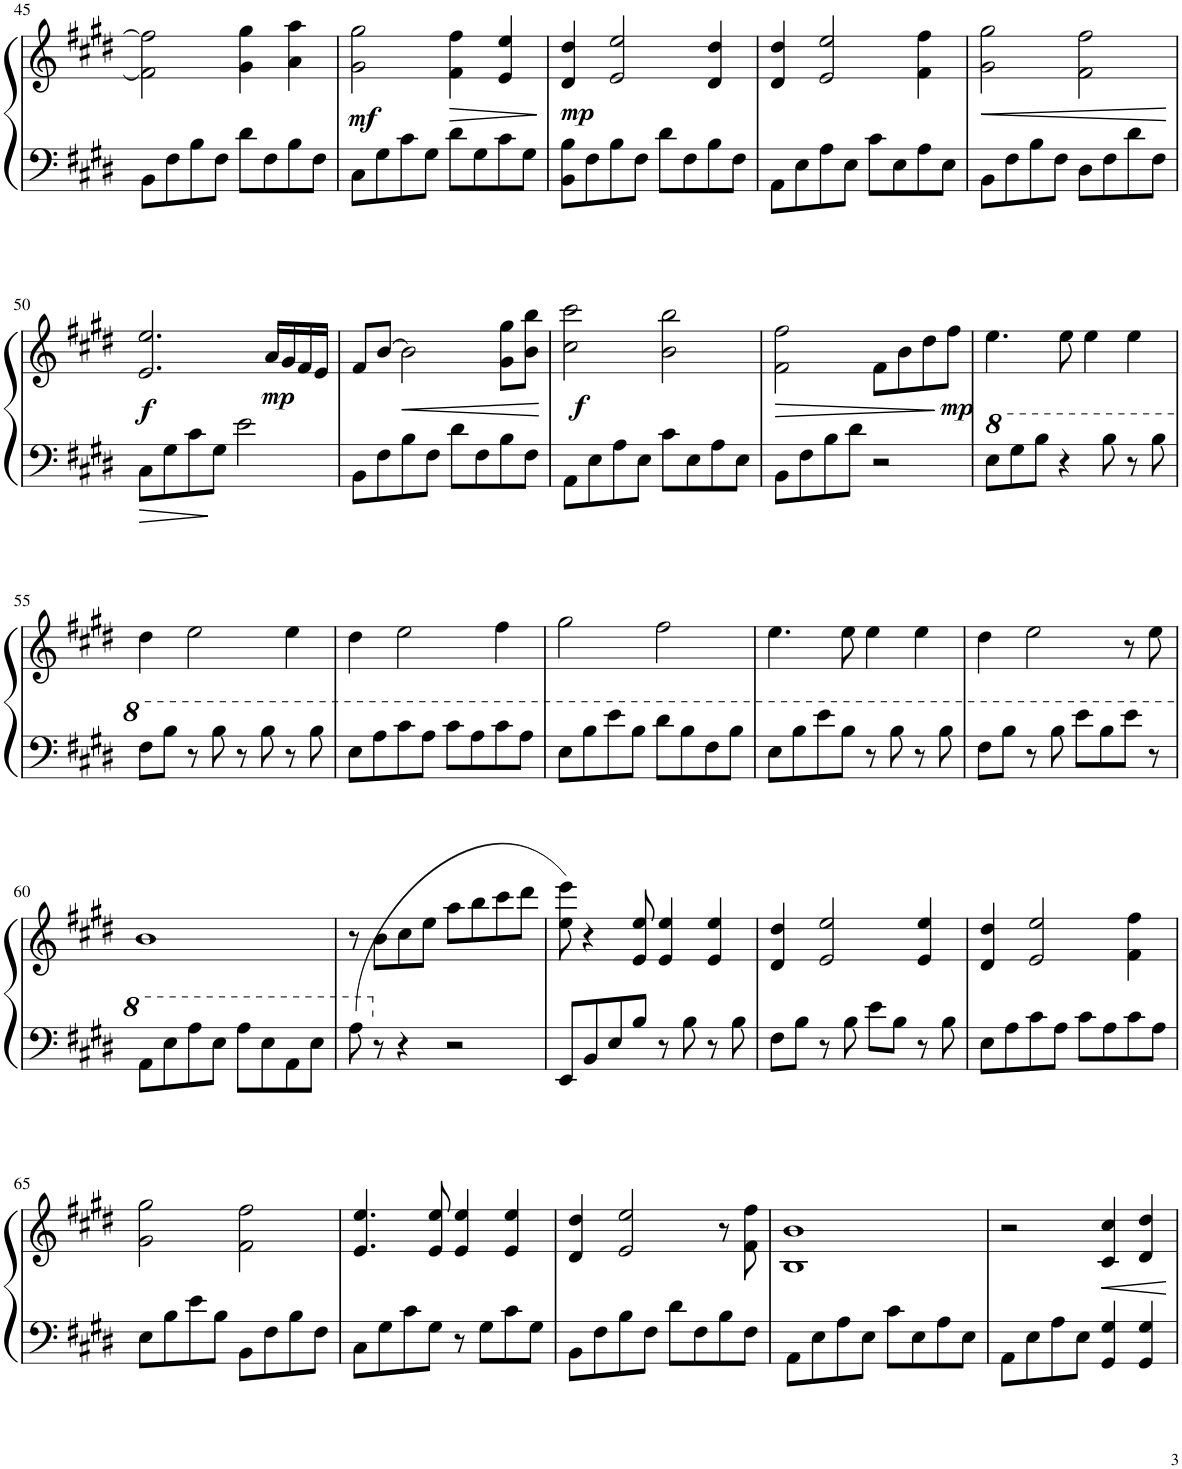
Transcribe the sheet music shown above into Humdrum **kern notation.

**kern	**kern	**dynam
*part1	*part1	*part1
*staff2	*staff1	*staff1/2
*I"Piano	*	*
*I'Pno.	*	*
!!LO:PB:g=z
*clefF4	*clefG2	*
*k[f#c#g#d#]	*k[f#c#g#d#]	*
*M4/4	*M4/4	*
=45	=45	=45
8BB\L	2f#\] 2ff#\]	.
8F#\	.	.
8B\	.	.
8F#\J	.	.
8d#\L	4g#\ 4gg#\	.
8F#\	.	.
8B\	4a\ 4aa\	.
8F#\J	.	.
=46	=46	=46
!	!	!LO:DY:b
8C#\L	2g#\ 2gg#\	mf
8G#\	.	.
8c#\	.	.
8G#\J	.	.
!	!	!LO:HP:b
8d#\L	4f#\ 4ff#\	>
8G#\	.	.
8c#\	4e/ 4ee/	.
8G#\J	.	.
.	.	]
=47	=47	=47
!	!	!LO:DY:b
8BB\ 8B\L	4d#/ 4dd#/	mp
8F#\	.	.
8B\	2e/ 2ee/	.
8F#\J	.	.
8d#\L	.	.
8F#\	.	.
8B\	4d#/ 4dd#/	.
8F#\J	.	.
=48	=48	=48
8AA\L	4d#/ 4dd#/	.
8E\	.	.
8A\	2e/ 2ee/	.
8E\J	.	.
8c#\L	.	.
8E\	.	.
8A\	4f#\ 4ff#\	.
8E\J	.	.
=49	=49	=49
!	!	!LO:HP:b
8BB\L	2g#\ 2gg#\	<
8F#\	.	.
8B\	.	.
8F#\J	.	.
8D#\L	2f#\ 2ff#\	.
8F#\	.	.
8d#\	.	.
8F#\J	.	.
.	.	[
!!LO:LB:g=z
=50	=50	=50
!	!	!LO:DY:b
*	*^	*
8C#\L	2.e/ 2.ee/	2ryy	f
8G#\	.	.	.
8c#\	.	.	.
8G#\J	.	.	.
!	!	!	!LO:DY:b
2e\	.	2ryy	mp
.	16a/LL	.	.
.	16g#/	.	.
.	16f#/	.	.
.	16e/JJ	.	.
*	*v	*v	*
=51	=51	=51
8BB\L	8f#/L	.
8F#\	[8b/J	.
!	!	!LO:HP:b
8B\	2b\]	<
8F#\J	.	.
8d#\L	.	.
8F#\	.	.
8B\	8g#\ 8gg#\L	.
8F#\J	8b\ 8bb\J	.
.	.	[
=52	=52	=52
!	!	!LO:DY:b
8AA\L	2cc#\ 2ccc#\	f
8E\	.	.
8A\	.	.
8E\J	.	.
8c#\L	2b\ 2bb\	.
8E\	.	.
8A\	.	.
8E\J	.	.
=53	=53	=53
!	!	!LO:HP:b
8BB\L	2f#\ 2ff#\	>
8F#\	.	.
8B\	.	.
8d#\J	.	.
2r	8f#\L	.
.	8b\	.
.	8dd#\	.
.	8ff#\J	.
.	.	]
=54	=54	=54
*8va	*	*
!	!	!LO:DY:b
8e\L	4.ee\	mp
8g#\	.	.
8b\J	.	.
4r	8ee\	.
.	4ee\	.
8b\	.	.
8r	4ee\	.
8b\	.	.
!!LO:LB:g=z
=55	=55	=55
8f#\L	4dd#\	.
8b\J	.	.
8r	2ee\	.
8b\	.	.
8r	.	.
8b\	.	.
8r	4ee\	.
8b\	.	.
=56	=56	=56
8e\L	4dd#\	.
8a\	.	.
8cc#\	2ee\	.
8a\J	.	.
8cc#\L	.	.
8a\	.	.
8cc#\	4ff#\	.
8a\J	.	.
=57	=57	=57
8e\L	2gg#\	.
8b\	.	.
8ee\	.	.
8b\J	.	.
8dd#\L	2ff#\	.
8b\	.	.
8f#\	.	.
8b\J	.	.
=58	=58	=58
8e\L	4.ee\	.
8b\	.	.
8ee\	.	.
8b\J	8ee\	.
8r	4ee\	.
8b\	.	.
8r	4ee\	.
8b\	.	.
=59	=59	=59
8f#\L	4dd#\	.
8b\J	.	.
8r	2ee\	.
8b\	.	.
8ee\L	.	.
8b\	.	.
8ee\J	8r	.
8r	8ee\	.
!!LO:LB:g=z
=60	=60	=60
8A\L	1b	.
8e\	.	.
8a\	.	.
8e\J	.	.
8a\L	.	.
8e\	.	.
8A\	.	.
8e\J	.	.
=61	=61	=61
8a\	8r	.
*X8va	*	*
8r	8b\L	.
4r	8cc#\	.
.	8ee\J	.
2r	8aa\L	.
.	8bb\	.
.	8ccc#\	.
.	8ddd#\J	.
=62	=62	=62
8EE/L	8ee\ 8eee\	.
8BB/	4r	.
8E/	.	.
8B/J	8e/ 8ee/	.
8r	4e/ 4ee/	.
8B\	.	.
8r	4e/ 4ee/	.
8B\	.	.
=63	=63	=63
8F#\L	4d#/ 4dd#/	.
8B\J	.	.
8r	2e/ 2ee/	.
8B\	.	.
8e\L	.	.
8B\J	.	.
8r	4e/ 4ee/	.
8B\	.	.
=64	=64	=64
8E\L	4d#/ 4dd#/	.
8A\	.	.
8c#\	2e/ 2ee/	.
8A\J	.	.
8c#\L	.	.
8A\	.	.
8c#\	4f#\ 4ff#\	.
8A\J	.	.
!!LO:LB:g=z
=65	=65	=65
8E\L	2g#\ 2gg#\	.
8B\	.	.
8e\	.	.
8B\J	.	.
8BB\L	2f#\ 2ff#\	.
8F#\	.	.
8B\	.	.
8F#\J	.	.
=66	=66	=66
8C#\L	4.e/ 4.ee/	.
8G#\	.	.
8c#\	.	.
8G#\J	8e/ 8ee/	.
8r	4e/ 4ee/	.
8G#\L	.	.
8c#\	4e/ 4ee/	.
8G#\J	.	.
=67	=67	=67
8BB\L	4d#/ 4dd#/	.
8F#\	.	.
8B\	2e/ 2ee/	.
8F#\J	.	.
8d#\L	.	.
8F#\	.	.
8B\	8r	.
8F#\J	8f#\ 8ff#\	.
=68	=68	=68
8AA\L	1B 1b	.
8E\	.	.
8A\	.	.
8E\J	.	.
8c#\L	.	.
8E\	.	.
8A\	.	.
8E\J	.	.
=69	=69	=69
8AA\L	2r	.
8E\	.	.
8A\	.	.
8E\J	.	.
!	!	!LO:HP:b
4GG#/ 4G#/	4c#/ 4cc#/	<
4GG#/ 4G#/	4d#/ 4dd#/	.
.	.	[
=	=	=
*-	*-	*-
